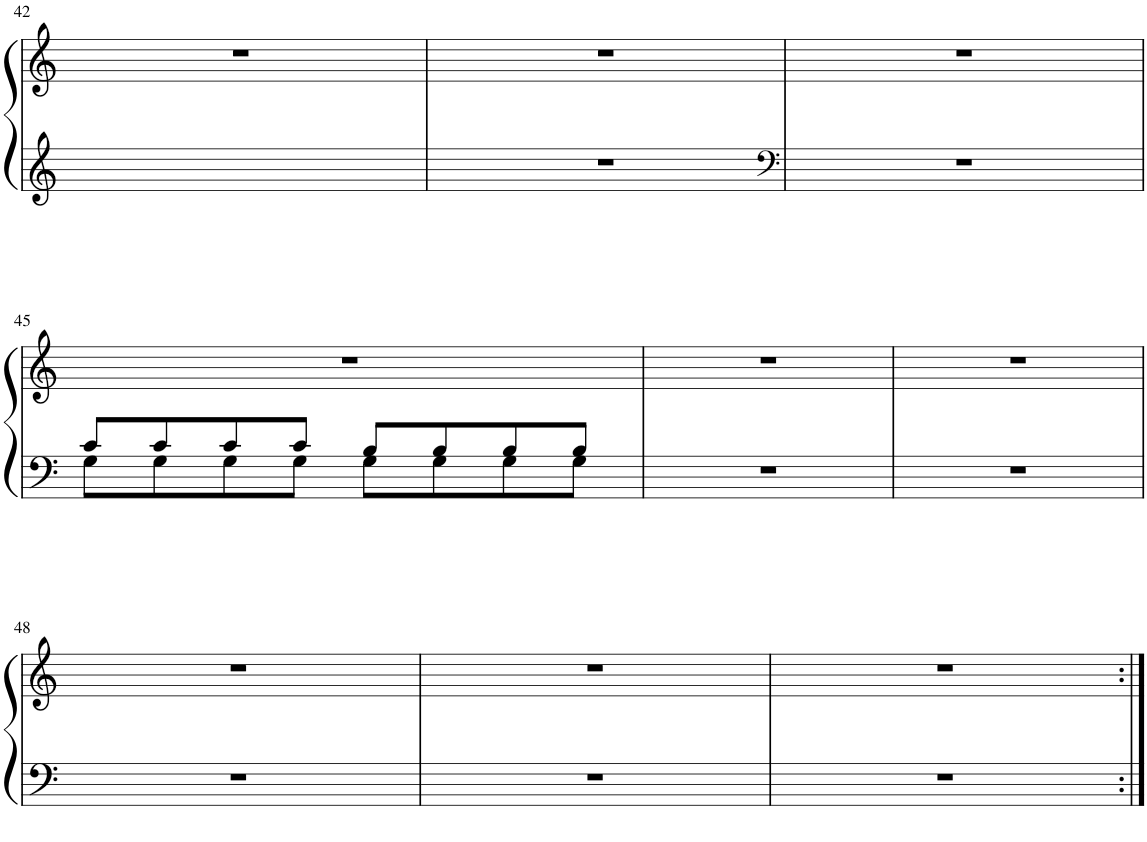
**kern	**kern
*part1	*part1
*staff2	*staff1
*I"Piano	*
*I'Pno.	*
!!LO:PB:g=z
*clefG2	*clefG2
*k[]	*k[]
*M4/4	*M4/4
*met(c)	*met(c)
=42	=42
1ryy	1r
=43	=43
1r	1r
=44	=44
*clefF4	*
1r	1r
!!LO:LB:g=z
=45	=45
*^	*
8c/L	8G\L	1r
8c/	8G\	.
8c/	8G\	.
8c/J	8G\J	.
8B/L	8G\L	.
8B/	8G\	.
8B/	8G\	.
8B/J	8G\J	.
*v	*v	*
=46	=46
1r	1r
=47	=47
1r	1r
!!LO:LB:g=z
=48	=48
1r	1r
=49	=49
1r	1r
=50	=50
1r	1r
=:|!	=:|!
*-	*-
